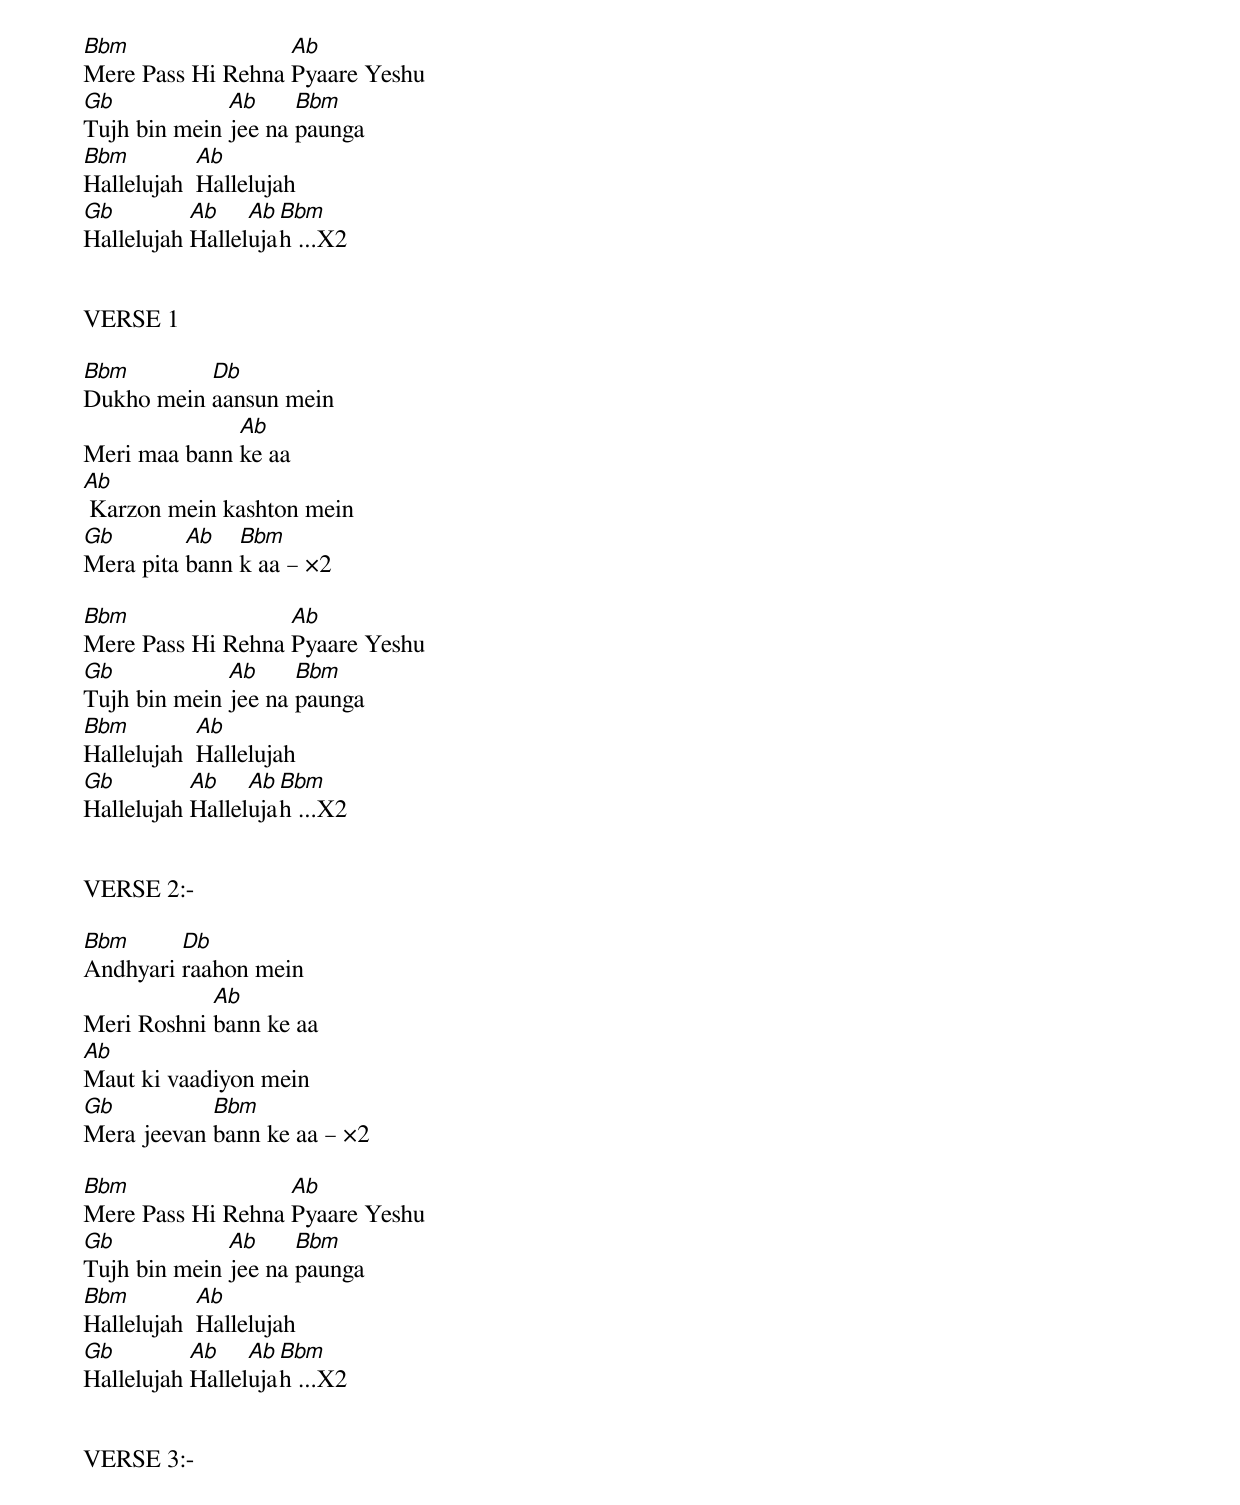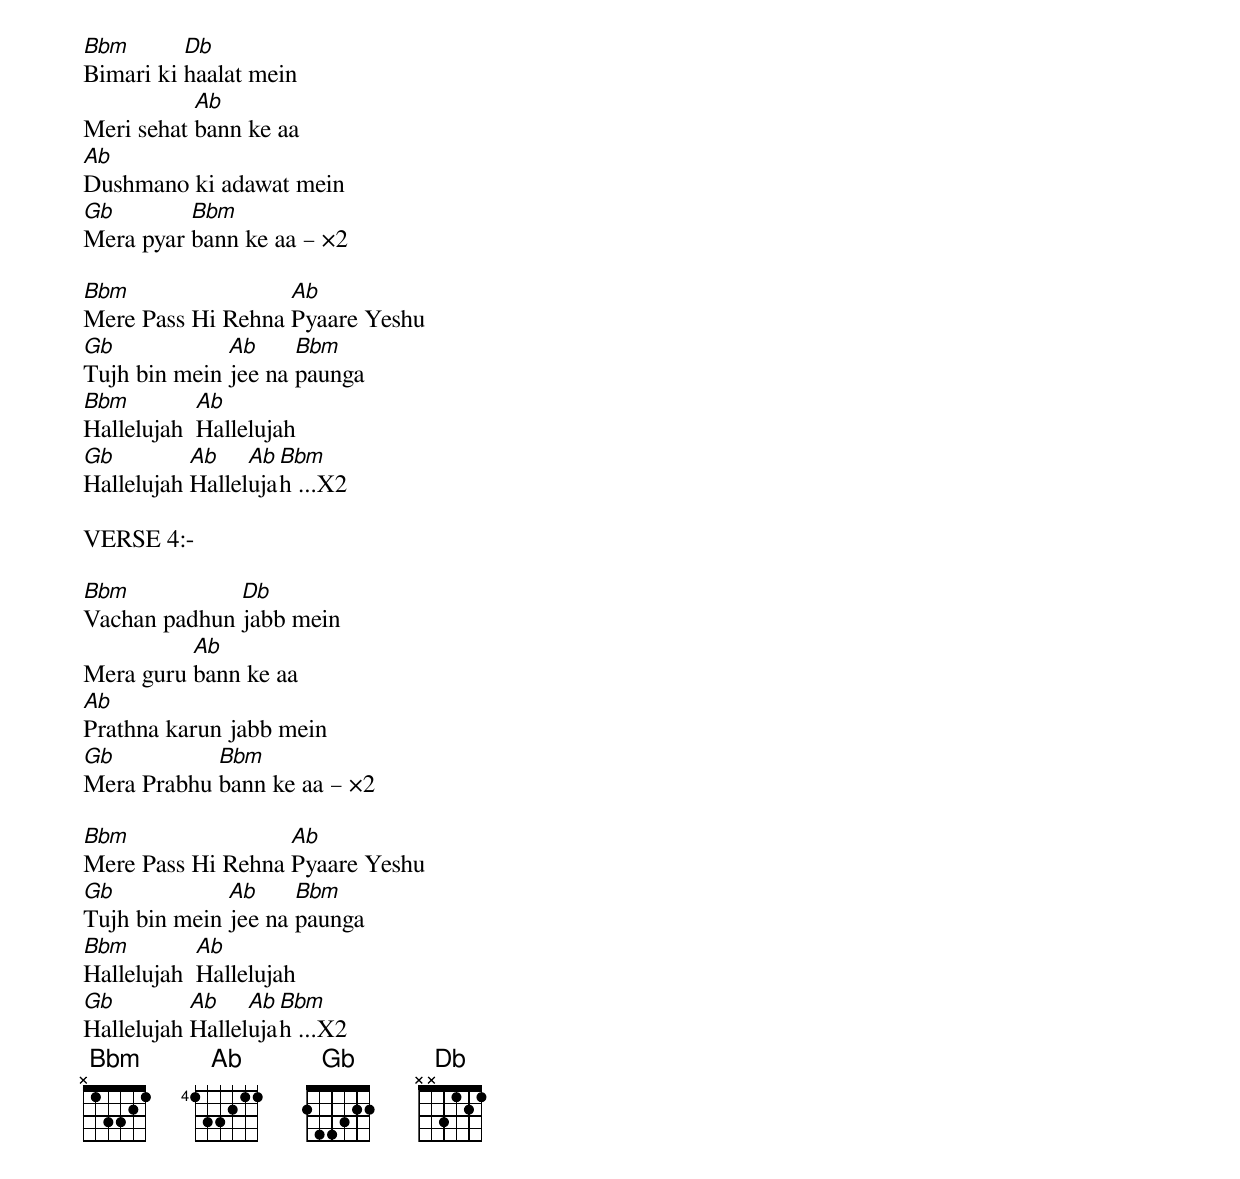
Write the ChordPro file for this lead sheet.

[Bbm]Mere Pass Hi Rehna [Ab]Pyaare Yeshu
[Gb]Tujh bin mein [Ab]jee na [Bbm]paunga
[Bbm]Hallelujah  [Ab]Hallelujah
[Gb]Hallelujah [Ab]Hallel[Ab]uja[Bbm]h ...X2


VERSE 1

[Bbm]Dukho mein [Db]aansun mein
Meri maa bann [Ab]ke aa
[Ab] Karzon mein kashton mein
[Gb]Mera pita [Ab]bann [Bbm]k aa – ×2

[Bbm]Mere Pass Hi Rehna [Ab]Pyaare Yeshu
[Gb]Tujh bin mein [Ab]jee na [Bbm]paunga
[Bbm]Hallelujah  [Ab]Hallelujah
[Gb]Hallelujah [Ab]Hallel[Ab]uja[Bbm]h ...X2


VERSE 2:-

[Bbm]Andhyari [Db]raahon mein
Meri Roshni [Ab]bann ke aa
[Ab]Maut ki vaadiyon mein
[Gb]Mera jeevan [Bbm]bann ke aa – ×2

[Bbm]Mere Pass Hi Rehna [Ab]Pyaare Yeshu
[Gb]Tujh bin mein [Ab]jee na [Bbm]paunga
[Bbm]Hallelujah  [Ab]Hallelujah
[Gb]Hallelujah [Ab]Hallel[Ab]uja[Bbm]h ...X2


VERSE 3:-

[Bbm]Bimari ki [Db]haalat mein
Meri sehat [Ab]bann ke aa
[Ab]Dushmano ki adawat mein
[Gb]Mera pyar [Bbm]bann ke aa – ×2

[Bbm]Mere Pass Hi Rehna [Ab]Pyaare Yeshu
[Gb]Tujh bin mein [Ab]jee na [Bbm]paunga
[Bbm]Hallelujah  [Ab]Hallelujah
[Gb]Hallelujah [Ab]Hallel[Ab]uja[Bbm]h ...X2

VERSE 4:-

[Bbm]Vachan padhun [Db]jabb mein
Mera guru [Ab]bann ke aa
[Ab]Prathna karun jabb mein
[Gb]Mera Prabhu [Bbm]bann ke aa – ×2

[Bbm]Mere Pass Hi Rehna [Ab]Pyaare Yeshu
[Gb]Tujh bin mein [Ab]jee na [Bbm]paunga
[Bbm]Hallelujah  [Ab]Hallelujah
[Gb]Hallelujah [Ab]Hallel[Ab]uja[Bbm]h ...X2
